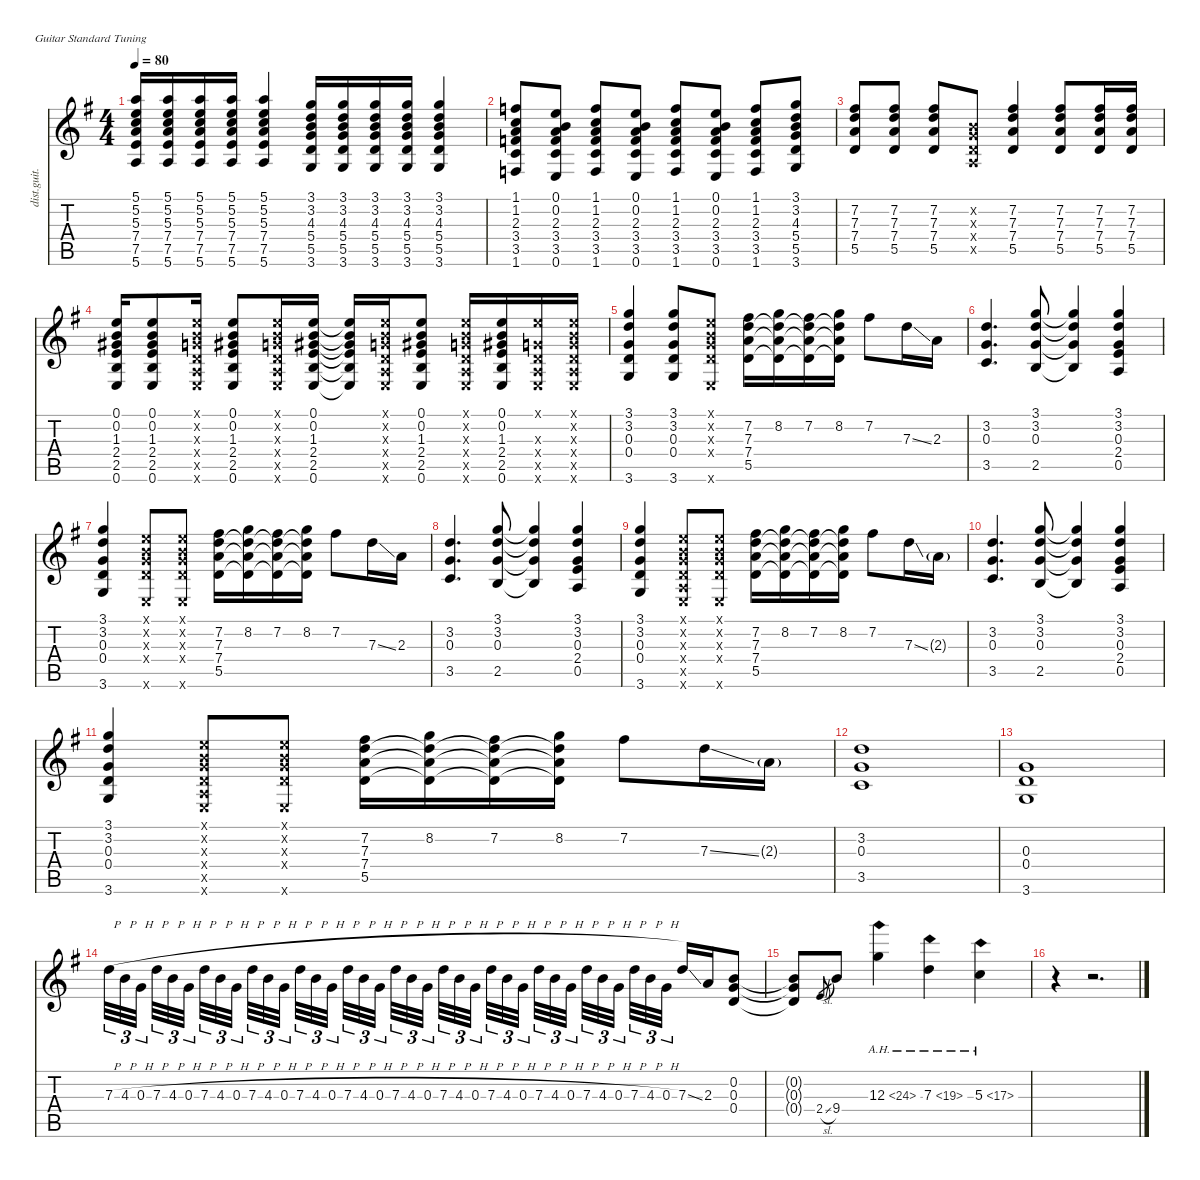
\defaultSystemsLayout 4
\hideDynamics
\bracketExtendMode nobrackets
\otherSystemsTrackNameOrientation horizontal
\track ("Electric Guitar 1 (Mick Ronson)" "dist.guit.") {mute instrument distortionguitar}
\staff {score tabs}
\tuning (E4 B3 G3 D3 A2 E2)
\ts (4 4)
\tempo 80
\clef g2
\ks g
(5.1{acc forcenatural} 5.2{acc forcenatural} 5.3{acc forcenatural} 7.4{acc forcenatural} 7.5{acc forcenatural} 5.6{acc forcenatural}).16{dy f beam Up} (5.1{acc forcenatural} 5.2{acc forcenatural} 5.3{acc forcenatural} 7.4{acc forcenatural} 7.5{acc forcenatural} 5.6{acc forcenatural}).16{beam Up} (5.1{acc forcenatural} 5.2{acc forcenatural} 5.3{acc forcenatural} 7.4{acc forcenatural} 7.5{acc forcenatural} 5.6{acc forcenatural}).16{beam Up} (5.1{acc forcenatural} 5.2{acc forcenatural} 5.3{acc forcenatural} 7.4{acc forcenatural} 7.5{acc forcenatural} 5.6{acc forcenatural}).16{beam Up} (5.1{acc forcenatural} 5.2{acc forcenatural} 5.3{acc forcenatural} 7.4{acc forcenatural} 7.5{acc forcenatural} 5.6{acc forcenatural}).4{beam Up} (3.1{acc forcenatural} 3.2{acc forcenatural} 4.3{acc forcenatural} 5.4{acc forcenatural} 5.5{acc forcenatural} 3.6{acc forcenatural}).16{beam Up} (3.1{acc forcenatural} 3.2{acc forcenatural} 4.3{acc forcenatural} 5.4{acc forcenatural} 5.5{acc forcenatural} 3.6{acc forcenatural}).16{beam Up} (3.1{acc forcenatural} 3.2{acc forcenatural} 4.3{acc forcenatural} 5.4{acc forcenatural} 5.5{acc forcenatural} 3.6{acc forcenatural}).16{beam Up} (3.1{acc forcenatural} 3.2{acc forcenatural} 4.3{acc forcenatural} 5.4{acc forcenatural} 5.5{acc forcenatural} 3.6{acc forcenatural}).16{beam Up} (3.1{acc forcenatural} 3.2{acc forcenatural} 4.3{acc forcenatural} 5.4{acc forcenatural} 5.5{acc forcenatural} 3.6{acc forcenatural}).4{beam Up} |
(1.1{acc forcenatural} 1.2{acc forcenatural} 2.3{acc forcenatural} 3.4{acc forcenatural} 3.5{acc forcenatural} 1.6{acc forcenatural}).8{beam Up} (0.1{acc forcenatural} 0.2{acc forcenatural} 2.3{acc forcenatural} 3.4{acc forcenatural} 3.5{acc forcenatural} 0.6{acc forcenatural}).8{beam Up} (1.1{acc forcenatural} 1.2{acc forcenatural} 2.3{acc forcenatural} 3.4{acc forcenatural} 3.5{acc forcenatural} 1.6{acc forcenatural}).8{beam Up} (0.1{acc forcenatural} 0.2{acc forcenatural} 2.3{acc forcenatural} 3.4{acc forcenatural} 3.5{acc forcenatural} 0.6{acc forcenatural}).8{beam Up} (1.1{acc forcenatural} 1.2{acc forcenatural} 2.3{acc forcenatural} 3.4{acc forcenatural} 3.5{acc forcenatural} 1.6{acc forcenatural}).8{beam Up} (0.1{acc forcenatural} 0.2{acc forcenatural} 2.3{acc forcenatural} 3.4{acc forcenatural} 3.5{acc forcenatural} 0.6{acc forcenatural}).8{beam Up} (1.1{acc forcenatural} 1.2{acc forcenatural} 2.3{acc forcenatural} 3.4{acc forcenatural} 3.5{acc forcenatural} 1.6{acc forcenatural}).8{beam Up} (3.1{acc forcenatural} 3.2{acc forcenatural} 4.3{acc forcenatural} 5.4{acc forcenatural} 5.5{acc forcenatural} 3.6{acc forcenatural}).8{beam Up} |
(7.2{acc #} 7.3{acc forcenatural} 7.4{acc forcenatural} 5.5{acc forcenatural}).8{beam Up} (7.2{acc #} 7.3{acc forcenatural} 7.4{acc forcenatural} 5.5{acc forcenatural}).8{beam Up} (7.2{acc #} 7.3{acc forcenatural} 7.4{acc forcenatural} 5.5{acc forcenatural}).8{beam Up} (0.2{x acc forcenatural} 0.3{x acc forcenatural} 0.4{x acc forcenatural} 0.5{x acc forcenatural}).8{beam Up} (7.2{acc #} 7.3{acc forcenatural} 7.4{acc forcenatural} 5.5{acc forcenatural}).4{beam Up} (7.2{acc #} 7.3{acc forcenatural} 7.4{acc forcenatural} 5.5{acc forcenatural}).8{beam Up} (7.2{acc #} 7.3{acc forcenatural} 7.4{acc forcenatural} 5.5{acc forcenatural}).16{beam Up} (7.2{acc #} 7.3{acc forcenatural} 7.4{acc forcenatural} 5.5{acc forcenatural}).16{beam Up} |
(0.1{acc forcenatural} 0.2{acc forcenatural} 1.3{acc #} 2.4{acc forcenatural} 2.5{acc forcenatural} 0.6{acc forcenatural}).16{beam Up} (0.1{acc forcenatural} 0.2{acc forcenatural} 1.3{acc #} 2.4{acc forcenatural} 2.5{acc forcenatural} 0.6{acc forcenatural}).8{beam Up} (0.1{x acc forcenatural} 0.2{x acc forcenatural} 0.3{x acc forcenatural} 0.4{x acc forcenatural} 0.5{x acc forcenatural} 0.6{x acc forcenatural}).16{beam Up} (0.1{acc forcenatural} 0.2{acc forcenatural} 1.3{acc #} 2.4{acc forcenatural} 2.5{acc forcenatural} 0.6{acc forcenatural}).8{beam Up} (0.1{x acc forcenatural} 0.2{x acc forcenatural} 0.3{x acc forcenatural} 0.4{x acc forcenatural} 0.5{x acc forcenatural} 0.6{x acc forcenatural}).16{beam Up} (0.1{acc forcenatural} 0.2{acc forcenatural} 1.3{acc #} 2.4{acc forcenatural} 2.5{acc forcenatural} 0.6{acc forcenatural}).16{beam Up} (0.1{t acc forcenatural} 0.2{t acc forcenatural} 1.3{t acc #} 2.4{t acc forcenatural} 2.5{t acc forcenatural} 0.6{t acc forcenatural}).16{beam Up} (0.1{x acc forcenatural} 0.2{x acc forcenatural} 0.3{x acc forcenatural} 0.4{x acc forcenatural} 0.5{x acc forcenatural} 0.6{x acc forcenatural}).16{beam Up} (0.1{acc forcenatural} 0.2{acc forcenatural} 1.3{acc #} 2.4{acc forcenatural} 2.5{acc forcenatural} 0.6{acc forcenatural}).8{beam Up} (0.1{x acc forcenatural} 0.2{x acc forcenatural} 0.3{x acc forcenatural} 0.4{x acc forcenatural} 0.5{x acc forcenatural} 0.6{x acc forcenatural}).16{beam Up} (0.1{acc forcenatural} 0.2{acc forcenatural} 1.3{acc #} 2.4{acc forcenatural} 2.5{acc forcenatural} 0.6{acc forcenatural}).16{beam Up} (0.1{x acc forcenatural} 0.3{x acc forcenatural} 0.4{x acc forcenatural} 0.5{x acc forcenatural} 0.6{x acc forcenatural}).16{beam Up} (0.1{x acc forcenatural} 0.2{x acc forcenatural} 0.3{x acc forcenatural} 0.4{x acc forcenatural} 0.5{x acc forcenatural} 0.6{x acc forcenatural}).16{beam Up} |
(3.1{acc forcenatural} 3.2{acc forcenatural} 0.3{acc forcenatural} 0.4{acc forcenatural} 3.6{acc forcenatural}).4{beam Up} (3.1{acc forcenatural} 3.2{acc forcenatural} 0.3{acc forcenatural} 0.4{acc forcenatural} 3.6{acc forcenatural}).8{beam Up} (0.1{x acc forcenatural} 0.2{x acc forcenatural} 0.3{x acc forcenatural} 0.4{x acc forcenatural} 0.6{x acc forcenatural}).8{beam Up} (7.2{acc #} 7.3{acc forcenatural} 7.4{acc forcenatural} 5.5{acc forcenatural}).16{beam Down} (8.2{acc forcenatural} 7.3{t acc forcenatural} 7.4{t acc forcenatural} 5.5{t acc forcenatural}).16{beam Down} (7.2{acc #} 7.3{t acc forcenatural} 7.4{t acc forcenatural} 5.5{t acc forcenatural}).16{beam Down} (8.2{acc forcenatural} 7.3{t acc forcenatural} 7.4{t acc forcenatural} 5.5{t acc forcenatural}).16{beam Down} 7.2{acc #}.8{beam Down} 7.3{ss acc forcenatural}.16{beam Down} 2.3{acc forcenatural}.16{beam Down} |
(3.2{acc forcenatural} 0.3{acc forcenatural} 3.5{acc forcenatural}).4{d beam Up} (3.1{acc forcenatural} 3.2{acc forcenatural} 0.3{acc forcenatural} 2.5{acc forcenatural}).8{beam Up} (3.1{t acc forcenatural} 3.2{t acc forcenatural} 0.3{t acc forcenatural} 2.5{t acc forcenatural}).4{beam Up} (3.1{acc forcenatural} 3.2{acc forcenatural} 0.3{acc forcenatural} 2.4{acc forcenatural} 0.5{acc forcenatural}).4{beam Up} |
(3.1{acc forcenatural} 3.2{acc forcenatural} 0.3{acc forcenatural} 0.4{acc forcenatural} 3.6{acc forcenatural}).4{beam Up} (0.1{x acc forcenatural} 0.2{x acc forcenatural} 0.3{x acc forcenatural} 0.4{x acc forcenatural} 0.6{x acc forcenatural}).8{beam Up} (0.1{x acc forcenatural} 0.2{x acc forcenatural} 0.3{x acc forcenatural} 0.4{x acc forcenatural} 0.6{x acc forcenatural}).8{beam Up} (7.2{acc #} 7.3{acc forcenatural} 7.4{acc forcenatural} 5.5{acc forcenatural}).16{beam Down} (8.2{acc forcenatural} 7.3{t acc forcenatural} 7.4{t acc forcenatural} 5.5{t acc forcenatural}).16{beam Down} (7.2{acc #} 7.3{t acc forcenatural} 7.4{t acc forcenatural} 5.5{t acc forcenatural}).16{beam Down} (8.2{acc forcenatural} 7.3{t acc forcenatural} 7.4{t acc forcenatural} 5.5{t acc forcenatural}).16{beam Down} 7.2{acc #}.8{beam Down} 7.3{ss acc forcenatural}.16{beam Down} 2.3{acc forcenatural}.16{beam Down} |
(3.2{acc forcenatural} 0.3{acc forcenatural} 3.5{acc forcenatural}).4{d beam Up} (3.1{acc forcenatural} 3.2{acc forcenatural} 0.3{acc forcenatural} 2.5{acc forcenatural}).8{beam Up} (3.1{t acc forcenatural} 3.2{t acc forcenatural} 0.3{t acc forcenatural} 2.5{t acc forcenatural}).4{beam Up} (3.1{acc forcenatural} 3.2{acc forcenatural} 0.3{acc forcenatural} 2.4{acc forcenatural} 0.5{acc forcenatural}).4{beam Up} |
(3.1{acc forcenatural} 3.2{acc forcenatural} 0.3{acc forcenatural} 0.4{acc forcenatural} 3.6{acc forcenatural}).4{beam Up} (0.1{x acc forcenatural} 0.2{x acc forcenatural} 0.3{x acc forcenatural} 0.4{x acc forcenatural} 0.5{x acc forcenatural} 0.6{x acc forcenatural}).8{beam Up} (0.1{x acc forcenatural} 0.2{x acc forcenatural} 0.3{x acc forcenatural} 0.4{x acc forcenatural} 0.6{x acc forcenatural}).8{beam Up} (7.2{acc #} 7.3{acc forcenatural} 7.4{acc forcenatural} 5.5{acc forcenatural}).16{beam Down} (8.2{acc forcenatural} 7.3{t acc forcenatural} 7.4{t acc forcenatural} 5.5{t acc forcenatural}).16{beam Down} (7.2{acc #} 7.3{t acc forcenatural} 7.4{t acc forcenatural} 5.5{t acc forcenatural}).16{beam Down} (8.2{acc forcenatural} 7.3{t acc forcenatural} 7.4{t acc forcenatural} 5.5{t acc forcenatural}).16{beam Down} 7.2{acc #}.8{beam Down} 7.3{ss acc forcenatural}.16{beam Down} 2.3{g acc forcenatural}.16{beam Down} |
(3.2{acc forcenatural} 0.3{acc forcenatural} 3.5{acc forcenatural}).4{d beam Up} (3.1{acc forcenatural} 3.2{acc forcenatural} 0.3{acc forcenatural} 2.5{acc forcenatural}).8{beam Up} (3.1{t acc forcenatural} 3.2{t acc forcenatural} 0.3{t acc forcenatural} 2.5{t acc forcenatural}).4{beam Up} (3.1{acc forcenatural} 3.2{acc forcenatural} 0.3{acc forcenatural} 2.4{acc forcenatural} 0.5{acc forcenatural}).4{beam Up} |
(3.1{acc forcenatural} 3.2{acc forcenatural} 0.3{acc forcenatural} 0.4{acc forcenatural} 3.6{acc forcenatural}).4{beam Up} (0.1{x acc forcenatural} 0.2{x acc forcenatural} 0.3{x acc forcenatural} 0.4{x acc forcenatural} 0.5{x acc forcenatural} 0.6{x acc forcenatural}).8{beam Up} (0.1{x acc forcenatural} 0.2{x acc forcenatural} 0.3{x acc forcenatural} 0.4{x acc forcenatural} 0.6{x acc forcenatural}).8{beam Up} (7.2{acc #} 7.3{acc forcenatural} 7.4{acc forcenatural} 5.5{acc forcenatural}).16{beam Down} (8.2{acc forcenatural} 7.3{t acc forcenatural} 7.4{t acc forcenatural} 5.5{t acc forcenatural}).16{beam Down} (7.2{acc #} 7.3{t acc forcenatural} 7.4{t acc forcenatural} 5.5{t acc forcenatural}).16{beam Down} (8.2{acc forcenatural} 7.3{t acc forcenatural} 7.4{t acc forcenatural} 5.5{t acc forcenatural}).16{beam Down} 7.2{acc #}.8{beam Down} 7.3{ss acc forcenatural}.16{beam Down} 2.3{g acc forcenatural}.16{beam Down} |
(3.2{acc forcenatural} 0.3{acc forcenatural} 3.5{acc forcenatural}).1{beam Up} |
(0.3{acc forcenatural} 0.4{acc forcenatural} 3.6{acc forcenatural}).1{beam Up} |
7.3{h acc forcenatural}.32{tu (3 2) beam Down} 4.3{h acc forcenatural}.32{tu (3 2) beam Down} 0.3{h acc forcenatural}.32{tu (3 2) beam Down} 7.3{h acc forcenatural}.32{tu (3 2) beam Down} 4.3{h acc forcenatural}.32{tu (3 2) beam Down} 0.3{h acc forcenatural}.32{tu (3 2) beam Down} 7.3{h acc forcenatural}.32{tu (3 2) beam Down} 4.3{h acc forcenatural}.32{tu (3 2) beam Down} 0.3{h acc forcenatural}.32{tu (3 2) beam Down} 7.3{h acc forcenatural}.32{tu (3 2) beam Down} 4.3{h acc forcenatural}.32{tu (3 2) beam Down} 0.3{h acc forcenatural}.32{tu (3 2) beam Down} 7.3{h acc forcenatural}.32{tu (3 2) beam Down} 4.3{h acc forcenatural}.32{tu (3 2) beam Down} 0.3{h acc forcenatural}.32{tu (3 2) beam Down} 7.3{h acc forcenatural}.32{tu (3 2) beam Down} 4.3{h acc forcenatural}.32{tu (3 2) beam Down} 0.3{h acc forcenatural}.32{tu (3 2) beam Down} 7.3{h acc forcenatural}.32{tu (3 2) beam Down} 4.3{h acc forcenatural}.32{tu (3 2) beam Down} 0.3{h acc forcenatural}.32{tu (3 2) beam Down} 7.3{h acc forcenatural}.32{tu (3 2) beam Down} 4.3{h acc forcenatural}.32{tu (3 2) beam Down} 0.3{h acc forcenatural}.32{tu (3 2) beam Down} 7.3{h acc forcenatural}.32{tu (3 2) beam Down} 4.3{h acc forcenatural}.32{tu (3 2) beam Down} 0.3{h acc forcenatural}.32{tu (3 2) beam Down} 7.3{h acc forcenatural}.32{tu (3 2) beam Down} 4.3{h acc forcenatural}.32{tu (3 2) beam Down} 0.3{h acc forcenatural}.32{tu (3 2) beam Down} 7.3{h acc forcenatural}.32{tu (3 2) beam Down} 4.3{h acc forcenatural}.32{tu (3 2) beam Down} 0.3{h acc forcenatural}.32{tu (3 2) beam Down} 7.3{h acc forcenatural}.32{tu (3 2) beam Down} 4.3{h acc forcenatural}.32{tu (3 2) beam Down} 0.3{h acc forcenatural}.32{tu (3 2) beam Down} 7.3{ss acc forcenatural}.16{beam Up} 2.3{acc forcenatural}.16{beam Up} (0.2{acc forcenatural} 0.3{acc forcenatural} 0.4{acc forcenatural}).8{beam Up} |
(0.2{t acc forcenatural} 0.3{t acc forcenatural} 0.4{t acc forcenatural}).8{beam Up} 2.4{sl acc forcenatural}.8{gr dy mf beam Up} 9.4{acc forcenatural}.8{dy f beam Up} 12.3{ah 12 acc forcenatural}.4{beam Down} 7.3{ah 12 acc forcenatural}.4{beam Down} 5.3{ah 12 acc forcenatural}.4{beam Down} |
r.4{beam Down} r.2{d beam Down}
